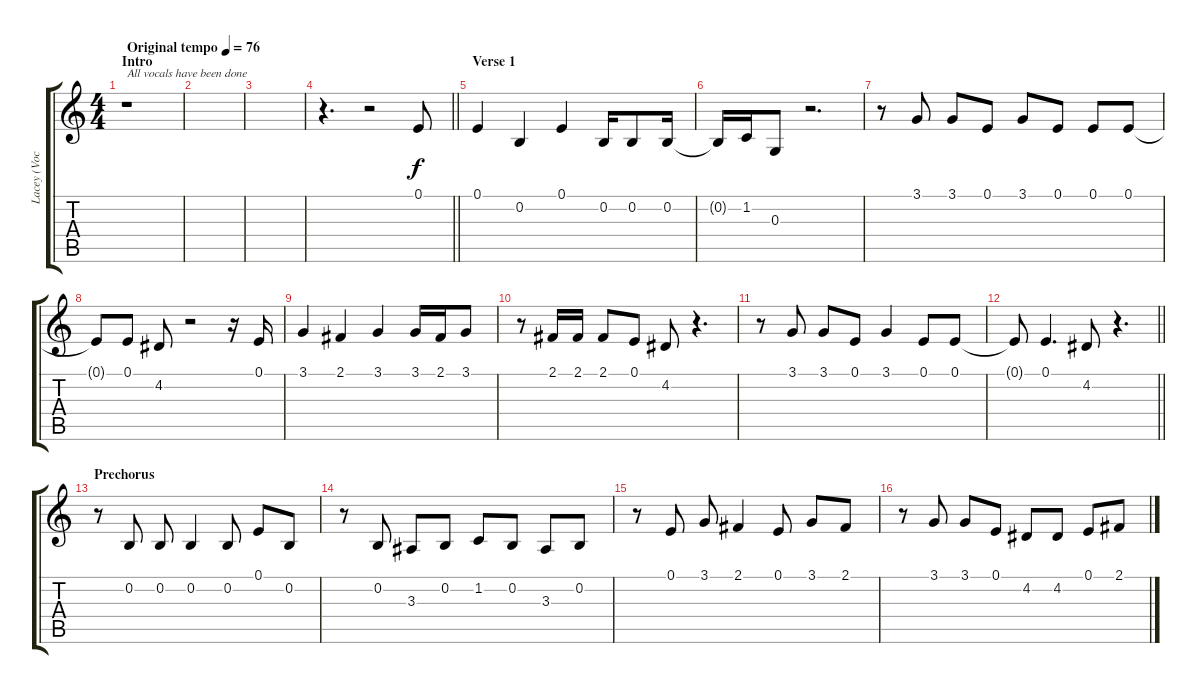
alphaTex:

\track ("Lacey (Vocals)" "Lacey (Voc") {instrument clarinet}
\staff {score tabs}
\tuning (E4 B3 G3 D3 A2 E2) {hide}
\ts (4 4)
\section ("" "Intro")
\tempo (76 "Original tempo")
\clef g2
\ks c
r.1{txt "All vocals have been done" dy f instrument clarinet} |
|
|
\barLineRight lightlight
r.4{d} r.2 0.1.8 |
\section ("" "Verse 1")
0.1.4 0.2.4 0.1.4 0.2.16 0.2.8 0.2.16 |
0.2{t}.16 1.2.16 0.3.8 r.2{d} |
r.8 3.1.8 3.1.8 0.1.8 3.1.8 0.1.8 0.1.8 0.1.8 |
0.1{t}.8 0.1.8 4.2.8 r.2 r.16 0.1.16 |
3.1.4 2.1.4 3.1.4 3.1.16 2.1.16 3.1.8 |
r.8 2.1.16 2.1.16 2.1.8 0.1.8 4.2.8 r.4{d} |
r.8 3.1.8 3.1.8 0.1.8 3.1.4 0.1.8 0.1.8 |
\barLineRight lightlight
0.1{t}.8 0.1.4{d} 4.2.8 r.4{d} |
\section ("" "Prechorus")
r.8 0.2.8 0.2.8 0.2.4 0.2.8 0.1.8 0.2.8 |
r.8 0.2.8 3.3.8 0.2.8 1.2.8 0.2.8 3.3.8 0.2.8 |
r.8 0.1.8 3.1.8 2.1.4 0.1.8 3.1.8 2.1.8 |
r.8 3.1.8 3.1.8 0.1.8 4.2.8 4.2.8 0.1.8 2.1.8
